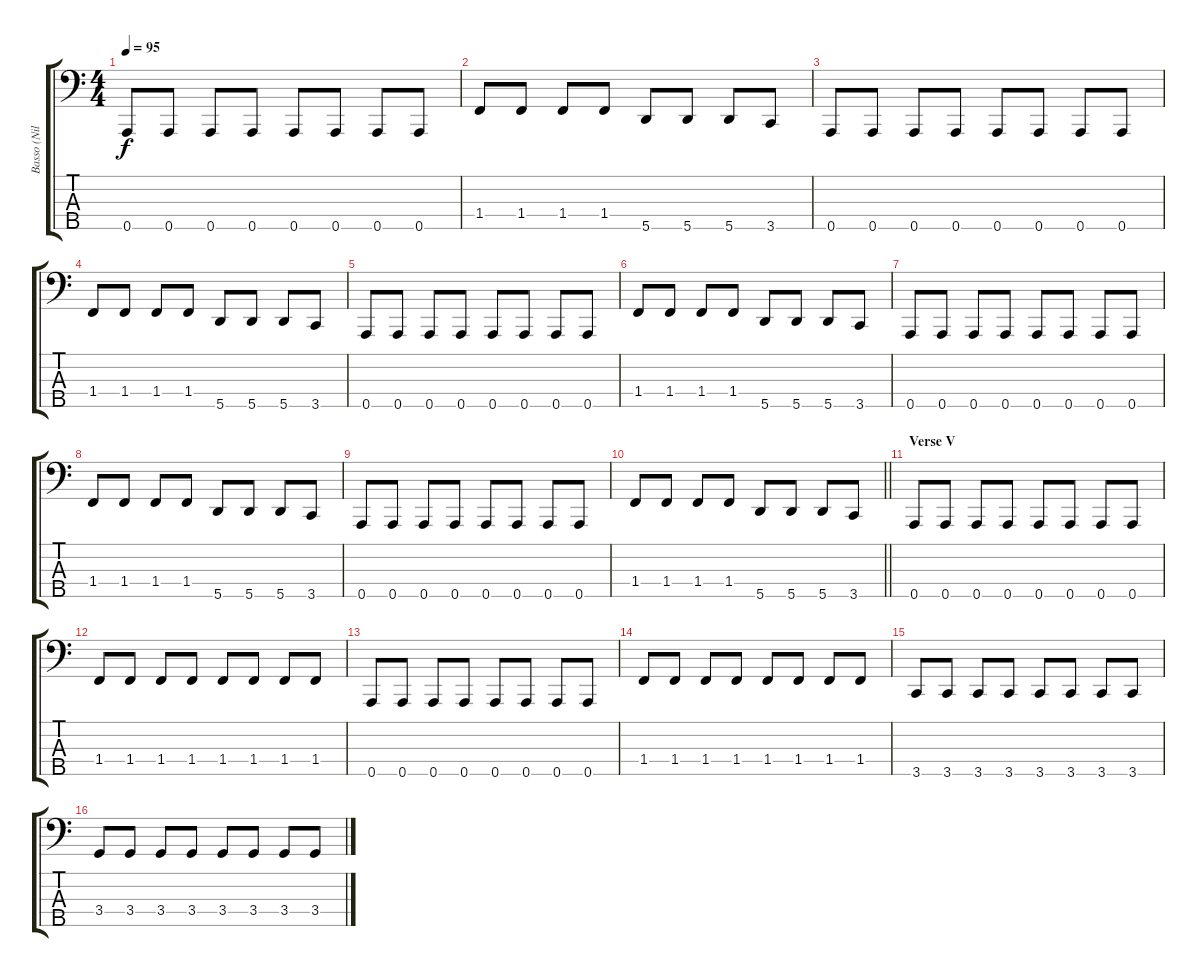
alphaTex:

\track ("Basso (Nils Ursin)" "Basso (Nil") {instrument electricbassfinger}
\staff {score tabs}
\tuning (G2 D2 A1 E1 A0) {hide}
\ts (4 4)
\tempo 95
\clef f4
\ks c
0.5.8{dy f} 0.5.8 0.5.8 0.5.8 0.5.8 0.5.8 0.5.8 0.5.8 |
1.4.8 1.4.8 1.4.8 1.4.8 5.5.8 5.5.8 5.5.8 3.5.8 |
0.5.8 0.5.8 0.5.8 0.5.8 0.5.8 0.5.8 0.5.8 0.5.8 |
1.4.8 1.4.8 1.4.8 1.4.8 5.5.8 5.5.8 5.5.8 3.5.8 |
0.5.8 0.5.8 0.5.8 0.5.8 0.5.8 0.5.8 0.5.8 0.5.8 |
1.4.8 1.4.8 1.4.8 1.4.8 5.5.8 5.5.8 5.5.8 3.5.8 |
0.5.8 0.5.8 0.5.8 0.5.8 0.5.8 0.5.8 0.5.8 0.5.8 |
1.4.8 1.4.8 1.4.8 1.4.8 5.5.8 5.5.8 5.5.8 3.5.8 |
0.5.8 0.5.8 0.5.8 0.5.8 0.5.8 0.5.8 0.5.8 0.5.8 |
\barLineRight lightlight
1.4.8 1.4.8 1.4.8 1.4.8 5.5.8 5.5.8 5.5.8 3.5.8 |
\section ("" "Verse V")
0.5.8 0.5.8 0.5.8 0.5.8 0.5.8 0.5.8 0.5.8 0.5.8 |
1.4.8 1.4.8 1.4.8 1.4.8 1.4.8 1.4.8 1.4.8 1.4.8 |
0.5.8 0.5.8 0.5.8 0.5.8 0.5.8 0.5.8 0.5.8 0.5.8 |
1.4.8 1.4.8 1.4.8 1.4.8 1.4.8 1.4.8 1.4.8 1.4.8 |
3.5.8 3.5.8 3.5.8 3.5.8 3.5.8 3.5.8 3.5.8 3.5.8 |
3.4.8 3.4.8 3.4.8 3.4.8 3.4.8 3.4.8 3.4.8 3.4.8
